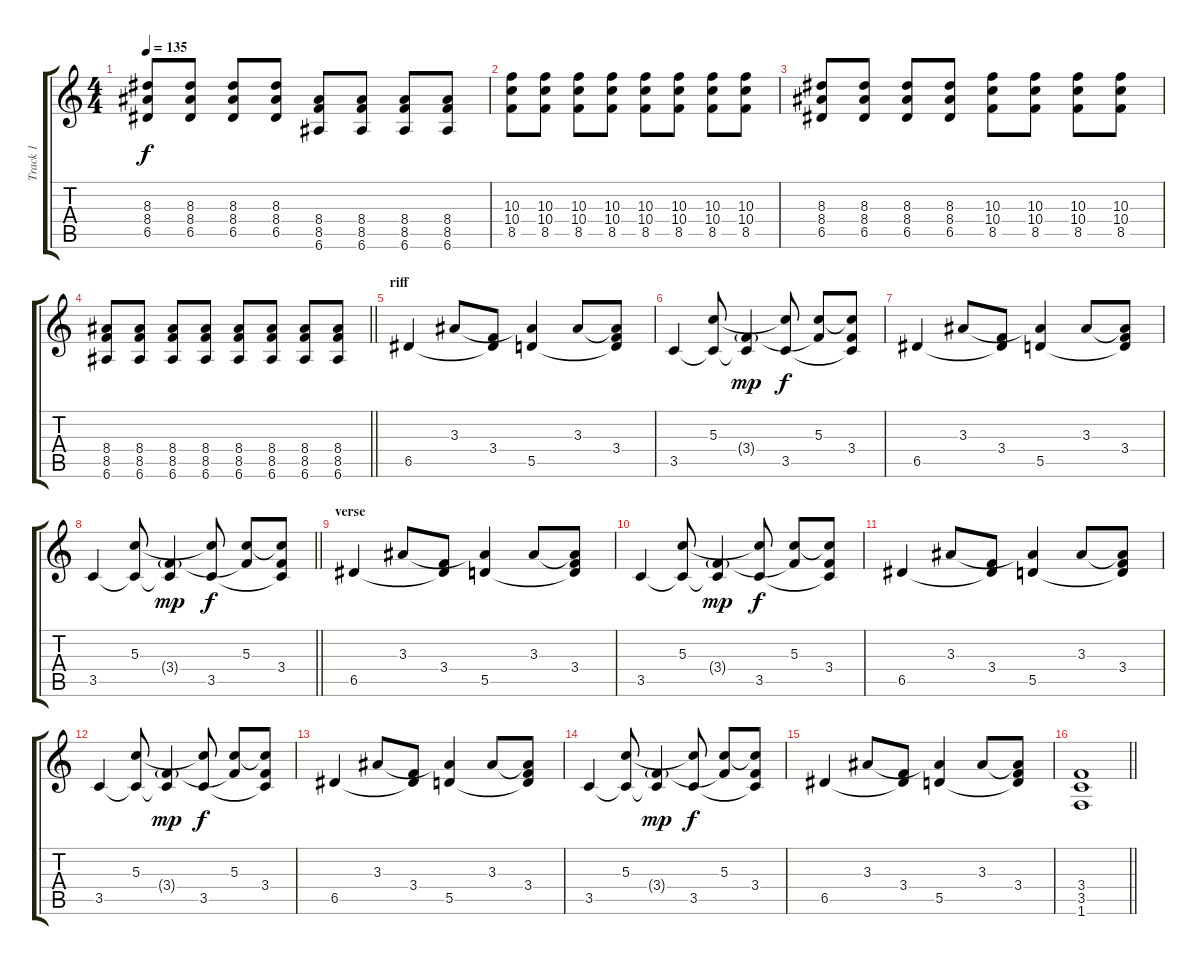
\track ("Track 1" "Track 1") {instrument electricguitarclean}
\staff {score tabs}
\tuning (E4 B3 G3 D3 A2 E2) {hide}
\ts (4 4)
\tempo 135
\clef g2
\ks c
(8.3 8.4 6.5).8{dy f} (8.3 8.4 6.5).8 (8.3 8.4 6.5).8 (8.3 8.4 6.5).8 (8.4 8.5 6.6).8 (8.4 8.5 6.6).8 (8.4 8.5 6.6).8 (8.4 8.5 6.6).8 |
(10.3 10.4 8.5).8 (10.3 10.4 8.5).8 (10.3 10.4 8.5).8 (10.3 10.4 8.5).8 (10.3 10.4 8.5).8 (10.3 10.4 8.5).8 (10.3 10.4 8.5).8 (10.3 10.4 8.5).8 |
(8.3 8.4 6.5).8 (8.3 8.4 6.5).8 (8.3 8.4 6.5).8 (8.3 8.4 6.5).8 (10.3 10.4 8.5).8 (10.3 10.4 8.5).8 (10.3 10.4 8.5).8 (10.3 10.4 8.5).8 |
\barLineRight lightlight
(8.4 8.5 6.6).8 (8.4 8.5 6.6).8 (8.4 8.5 6.6).8 (8.4 8.5 6.6).8 (8.4 8.5 6.6).8 (8.4 8.5 6.6).8 (8.4 8.5 6.6).8 (8.4 8.5 6.6).8 |
\section ("" "riff")
6.5.4 3.3.8 (3.4 6.5{t}).8 (3.3{t} 5.5).4 3.3.8 (3.3{t} 3.4 5.5{t}).8 |
3.5.4 (5.3 3.5{t}).8 (3.4{g} 3.5{t}).4{dy mp} (5.3{t} 3.5).8{dy f} (5.3 3.4{t}).8 (5.3{t} 3.4 3.5{t}).8 |
6.5.4 3.3.8 (3.4 6.5{t}).8 (3.3{t} 5.5).4 3.3.8 (3.3{t} 3.4 5.5{t}).8 |
\barLineRight lightlight
3.5.4 (5.3 3.5{t}).8 (3.4{g} 3.5{t}).4{dy mp} (5.3{t} 3.5).8{dy f} (5.3 3.4{t}).8 (5.3{t} 3.4 3.5{t}).8 |
\section ("" "verse ")
6.5.4 3.3.8 (3.4 6.5{t}).8 (3.3{t} 5.5).4 3.3.8 (3.3{t} 3.4 5.5{t}).8 |
3.5.4 (5.3 3.5{t}).8 (3.4{g} 3.5{t}).4{dy mp} (5.3{t} 3.5).8{dy f} (5.3 3.4{t}).8 (5.3{t} 3.4 3.5{t}).8 |
6.5.4 3.3.8 (3.4 6.5{t}).8 (3.3{t} 5.5).4 3.3.8 (3.3{t} 3.4 5.5{t}).8 |
3.5.4 (5.3 3.5{t}).8 (3.4{g} 3.5{t}).4{dy mp} (5.3{t} 3.5).8{dy f} (5.3 3.4{t}).8 (5.3{t} 3.4 3.5{t}).8 |
6.5.4 3.3.8 (3.4 6.5{t}).8 (3.3{t} 5.5).4 3.3.8 (3.3{t} 3.4 5.5{t}).8 |
3.5.4 (5.3 3.5{t}).8 (3.4{g} 3.5{t}).4{dy mp} (5.3{t} 3.5).8{dy f} (5.3 3.4{t}).8 (5.3{t} 3.4 3.5{t}).8 |
6.5.4 3.3.8 (3.4 6.5{t}).8 (3.3{t} 5.5).4 3.3.8 (3.3{t} 3.4 5.5{t}).8 |
\barLineRight lightlight
(3.4 3.5 1.6).1
